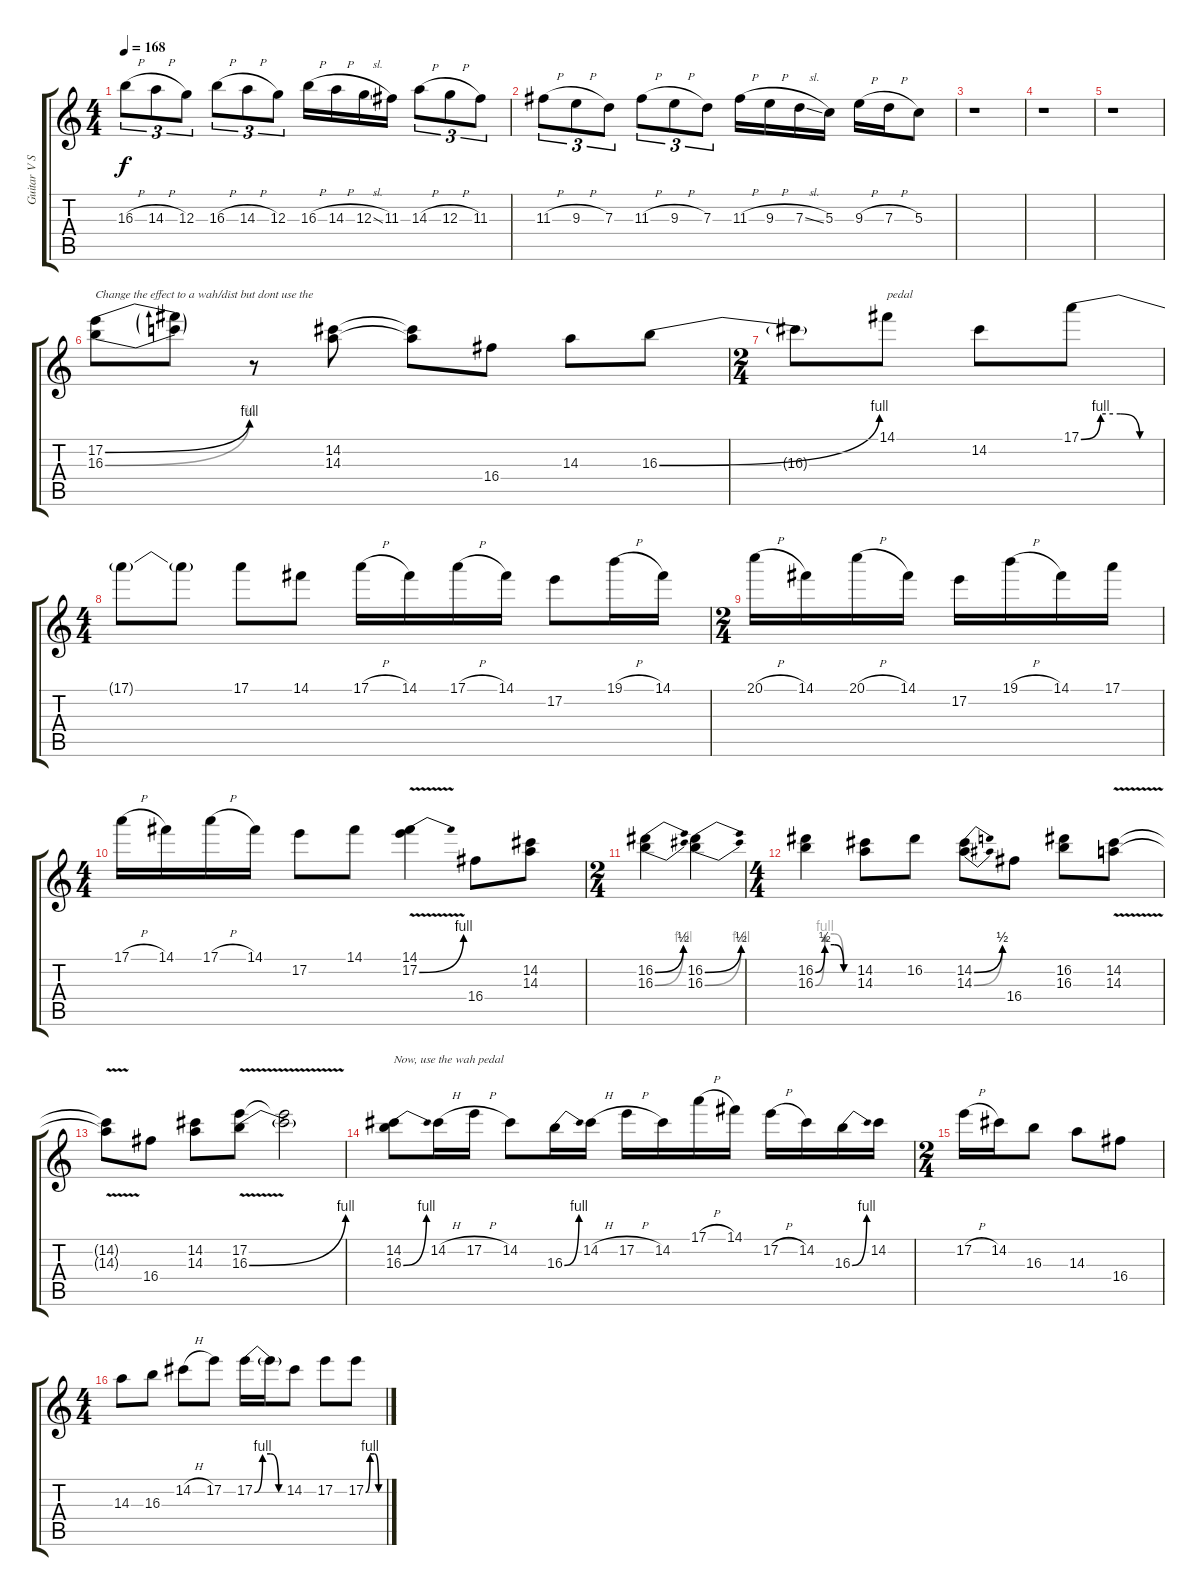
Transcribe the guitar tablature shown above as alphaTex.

\track ("Guitar V Solo/Dist" "Guitar V S") {instrument distortionguitar}
\staff {score tabs}
\tuning (E4 B3 G3 D3 A2 E2) {hide}
\ts (4 4)
\tempo 168
\clef g2
\ks c
16.3{h}.8{tu (3 2) dy f} 14.3{h}.8{tu (3 2)} 12.3.8{tu (3 2)} 16.3{h}.8{tu (3 2)} 14.3{h}.8{tu (3 2)} 12.3.8{tu (3 2)} 16.3{h}.16 14.3{h}.16 12.3{sl}.16 11.3.16 14.3{h}.8{tu (3 2)} 12.3{h}.8{tu (3 2)} 11.3.8{tu (3 2)} |
11.3{h}.8{tu (3 2)} 9.3{h}.8{tu (3 2)} 7.3.8{tu (3 2)} 11.3{h}.8{tu (3 2)} 9.3{h}.8{tu (3 2)} 7.3.8{tu (3 2)} 11.3{h}.16 9.3{h}.16 7.3{sl}.16 5.3.16 9.3{h}.16 7.3{h}.16 5.3.8 |
r.1 |
r.1 |
r.1 |
(17.2{be (bend 0 0 60 4)} 16.3{be (bend 0 0 60 3)}).8{txt "Change the effect to a wah/dist but dont use the"} (17.2{t} 16.3{t}).8 r.8 (14.2 14.3).8 (14.2{t} 14.3{t}).8 16.4.8 14.3.8 16.3{be (bend 0 0 60 4)}.8 |
\ts (2 4)
16.3{t}.8 14.1.8{txt "pedal"} 14.2.8 17.1{be (custom 0 0 15 4 30 4 45 0 60 0)}.8 |
\ts (4 4)
17.1{t}.8 17.1{t}.8 17.1.8 14.1.8 17.1{h}.16 14.1.16 17.1{h}.16 14.1.16 17.2.8 19.1{h}.16 14.1.16 |
\ts (2 4)
20.1{h}.16 14.1.16 20.1{h}.16 14.1.16 17.2.16 19.1{h}.16 14.1.16 17.1.16 |
\ts (4 4)
17.1{h}.16 14.1.16 17.1{h}.16 14.1.16 17.2.8 14.1.8 (14.1 17.2{be (bend 0 0 60 4) v}).4 16.4.8 (14.2 14.3).8 |
\ts (2 4)
(16.2{be (bend 0 0 60 2)} 16.3{be (bend 0 0 60 4)}).4 (16.2{be (bend 0 0 60 2)} 16.3{be (bend 0 0 60 4)}).4 |
\ts (4 4)
(16.2{be (custom 0 0 15 2 30 2 45 0 60 0)} 16.3{be (custom 0 0 15 4 30 4 45 0 60 0)}).4 (14.2 14.3).8 16.2.8 (14.2{be (bend 0 0 60 2)} 14.3{be (bend 0 0 60 2)}).8 16.4.8 (16.2 16.3).8 (14.2{v} 14.3{v}).8 |
(14.2{t} 14.3{t}).8 16.4.8 (14.2 14.3).8 (17.2 16.3{be (bend 0 0 60 4) v}).8 (17.2{t} 16.3{t}).2 |
(14.2 16.3{be (bend 0 0 60 4)}).8{txt "Now, use the wah pedal"} 14.2{h}.16 17.2{h}.16 14.2.8 16.3{be (bend 0 0 60 4)}.16 14.2{h}.16 17.2{h}.16 14.2.16 17.1{h}.16 14.1.16 17.2{h}.16 14.2.16 16.3{be (bend 0 0 60 4)}.16 14.2.16 |
\ts (2 4)
17.2{h}.16 14.2.16 16.3.8 14.3.8 16.4.8 |
\ts (4 4)
14.3.8 16.3.8 14.2{h}.8 17.2.8 17.2{be (custom 0 0 15 4 30 4 45 0 60 0)}.16 17.2{t}.16 14.2.8 17.2.8 17.2{be (custom 0 0 15 4 30 4 45 0 60 0)}.8
